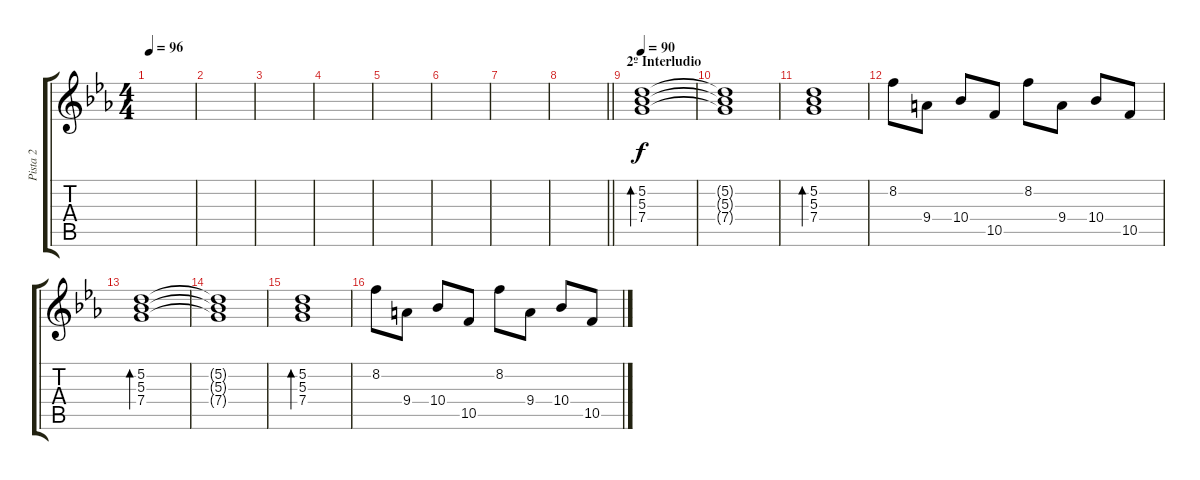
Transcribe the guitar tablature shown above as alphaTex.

\track ("Pista 2" "Pista 2") {instrument acousticguitarsteel}
\staff {score tabs}
\tuning (D4 A3 F3 C3 G2 C2) {hide}
\ts (4 4)
\tempo 96
\clef g2
\ks eb
|
|
|
|
|
|
|
\barLineRight lightlight
|
\section ("" "2º Interludio")
\tempo 90
(5.2 5.3 7.4).1{bd 240} |
(5.2{t} 5.3{t} 7.4{t}).1 |
(5.2 5.3 7.4).1{bd 480} |
8.2.8 9.4.8 10.4.8 10.5.8 8.2.8 9.4.8 10.4.8 10.5.8 |
(5.2 5.3 7.4).1{bd 480} |
(5.2{t} 5.3{t} 7.4{t}).1 |
(5.2 5.3 7.4).1{bd 120} |
8.2.8 9.4.8 10.4.8 10.5.8 8.2.8 9.4.8 10.4.8 10.5.8
